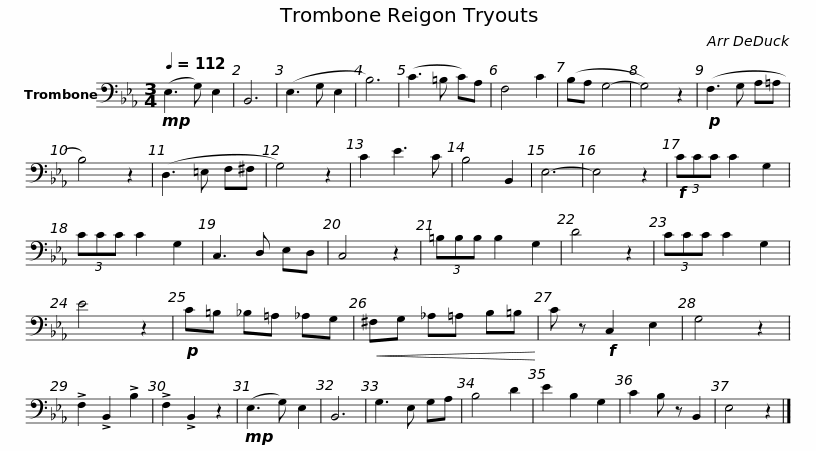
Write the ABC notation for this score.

X:1
L:1/8
Q:1/4=112
M:3/4
I:linebreak $
K:Eb
V:1 bass
V:1
!mp! (E,3 G,) E,2 | B,,6 | (E,3 G, E,2 | B,6) | (C3 =B, C)A, | %5
 F,4 C2 | (B,A, G,4- | G,4) z2 |!p! (F,3 G, A,=A, | B,4) z2 | %10
 (D,3 =E, F,^F, | G,4) z2 |$ C2 E3 C | B,4 B,,2 | E,6- | %15
 E,4 z2 |!f! (3CCC C2 G,2 | (3CCC C2 G,2 | C,3 D, E,D, | C,4 z2 | %20
 (3=B,B,B, B,2 G,2 | D4 z2 | (3CCC C2 G,2 |$ E4 z2 |!p! C=B, _B,=A, _A,G, | %25
!<(! ^F,G, _A,=A, B,=B,!<)! | C z!f! C,2 E,2 | G,4 z2 | !>!F,2 !>!B,,2 !>!B,2 | !>!F,2 !>!B,,2 z2 | %30
!mp! (E,3 G,) E,2 | B,,6 | G,3 E, G,A, |$ B,4 D2 | E2 B,2 G,2 | %35
 C2 B, z B,,2 | E,4 z2 |] %37
